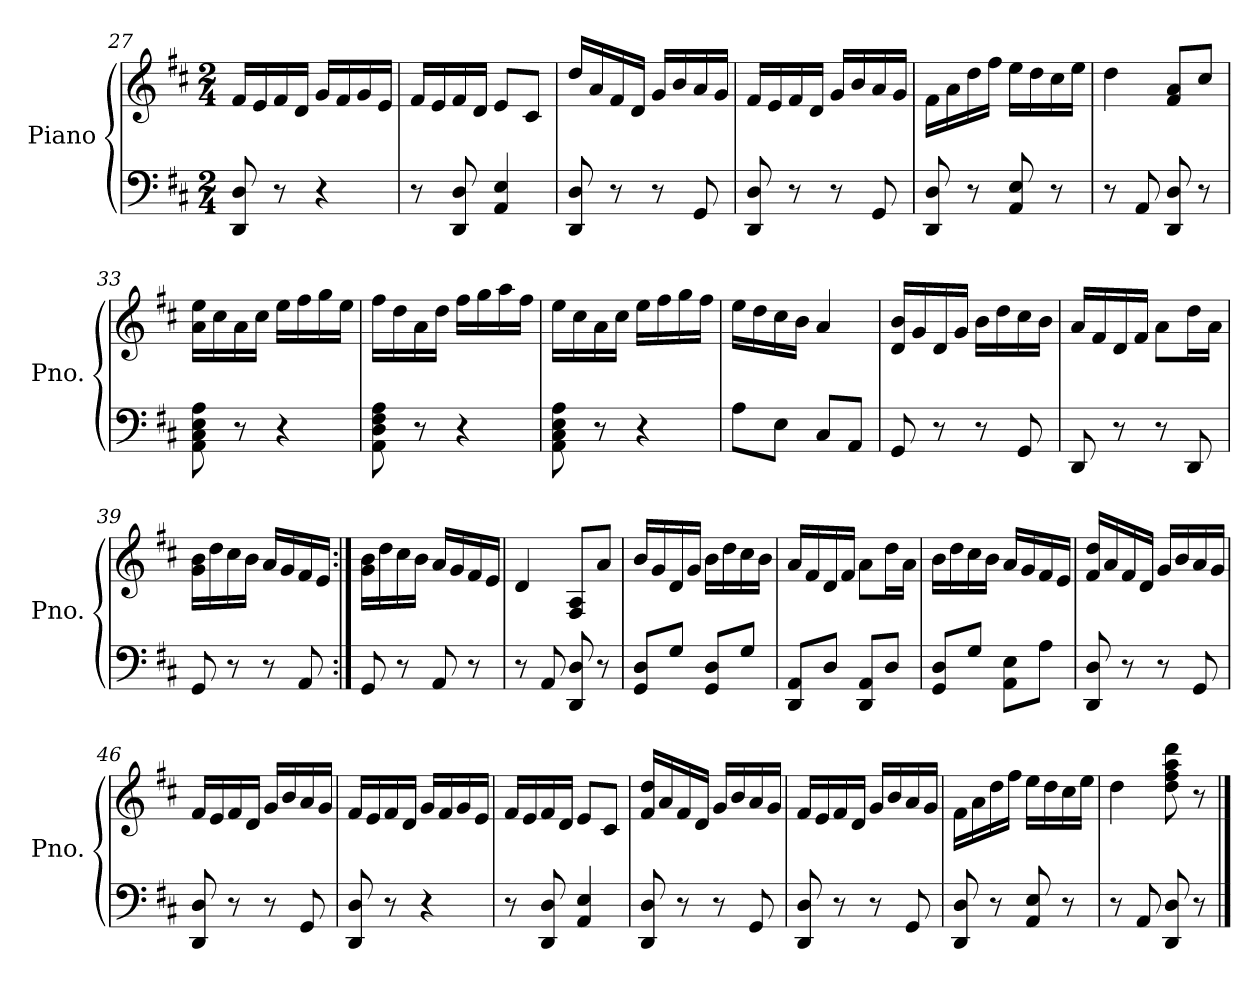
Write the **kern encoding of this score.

**kern	**kern
*part1	*part1
*staff2	*staff1
*I"Piano	*
*I'Pno.	*
*clefF4	*clefG2
*k[f#c#]	*k[f#c#]
*M2/4	*M2/4
=27	=27
8DD/ 8D/	16f#/LL
.	16e/
8r	16f#/
.	16d/JJ
4r	16g/LL
.	16f#/
.	16g/
.	16e/JJ
=28	=28
8r	16f#/LL
.	16e/
8DD/ 8D/	16f#/
.	16d/JJ
4AA/ 4E/	8e/L
.	8c#/J
=29	=29
8DD/ 8D/	16dd/LL
.	16a/
8r	16f#/
.	16d/JJ
8r	16g/LL
.	16b/
8GG/	16a/
.	16g/JJ
=30	=30
8DD/ 8D/	16f#/LL
.	16e/
8r	16f#/
.	16d/JJ
8r	16g/LL
.	16b/
8GG/	16a/
.	16g/JJ
!!LO:LB:g=z
=31	=31
8DD/ 8D/	16f#\LL
.	16a\
8r	16dd\
.	16ff#\JJ
8AA/ 8E/	16ee\LL
.	16dd\
8r	16cc#\
.	16ee\JJ
=32	=32
8r	4dd\
8AA/	.
8DD/ 8D/	8f#/ 8a/L
8r	8cc#/J
=33	=33
8AA\ 8C#\ 8E\ 8A\	16a\ 16ee\LL
.	16cc#\
8r	16a\
.	16cc#\JJ
4r	16ee\LL
.	16ff#\
.	16gg\
.	16ee\JJ
=34	=34
8AA\ 8D\ 8F#\ 8A\	16ff#\LL
.	16dd\
8r	16a\
.	16dd\JJ
4r	16ff#\LL
.	16gg\
.	16aa\
.	16ff#\JJ
=35	=35
8AA\ 8C#\ 8E\ 8A\	16ee\LL
.	16cc#\
8r	16a\
.	16cc#\JJ
4r	16ee\LL
.	16ff#\
.	16gg\
.	16ff#\JJ
!!LO:LB:g=z
=36	=36
8A\L	16ee\LL
.	16dd\
8E\J	16cc#\
.	16b\JJ
8C#/L	4a/
8AA/J	.
=37	=37
8GG/	16d/ 16b/LL
.	16g/
8r	16d/
.	16g/JJ
8r	16b\LL
.	16dd\
8GG/	16cc#\
.	16b\JJ
=38	=38
8DD/	16a/LL
.	16f#/
8r	16d/
.	16f#/JJ
8r	8a\L
8DD/	16dd\L
.	16a\JJ
=39	=39
8GG/	16g\ 16b\LL
.	16dd\
8r	16cc#\
.	16b\JJ
8r	16a/LL
.	16g/
8AA/	16f#/
.	16e/JJ
=40:|!	=40:|!
8GG/	16g\ 16b\LL
.	16dd\
8r	16cc#\
.	16b\JJ
8AA/	16a/LL
.	16g/
8r	16f#/
.	16e/JJ
!!LO:LB:g=z
=41	=41
8r	4d/
8AA/	.
8DD/ 8D/	8F#/ 8A/L
8r	8a/J
=42	=42
8GG/ 8D/L	16b/LL
.	16g/
8G/J	16d/
.	16g/JJ
8GG/ 8D/L	16b\LL
.	16dd\
8G/J	16cc#\
.	16b\JJ
=43	=43
8DD/ 8AA/L	16a/LL
.	16f#/
8D/J	16d/
.	16f#/JJ
8DD/ 8AA/L	8a\L
8D/J	16dd\L
.	16a\JJ
=44	=44
8GG/ 8D/L	16b\LL
.	16dd\
8G/J	16cc#\
.	16b\JJ
8AA\ 8E\L	16a/LL
.	16g/
8A\J	16f#/
.	16e/JJ
=45	=45
8DD/ 8D/	16f#/ 16dd/LL
.	16a/
8r	16f#/
.	16d/JJ
8r	16g/LL
.	16b/
8GG/	16a/
.	16g/JJ
!!LO:LB:g=z
=46	=46
8DD/ 8D/	16f#/LL
.	16e/
8r	16f#/
.	16d/JJ
8r	16g/LL
.	16b/
8GG/	16a/
.	16g/JJ
=47	=47
8DD/ 8D/	16f#/LL
.	16e/
8r	16f#/
.	16d/JJ
4r	16g/LL
.	16f#/
.	16g/
.	16e/JJ
=48	=48
8r	16f#/LL
.	16e/
8DD/ 8D/	16f#/
.	16d/JJ
4AA/ 4E/	8e/L
.	8c#/J
=49	=49
8DD/ 8D/	16f#/ 16dd/LL
.	16a/
8r	16f#/
.	16d/JJ
8r	16g/LL
.	16b/
8GG/	16a/
.	16g/JJ
=50	=50
8DD/ 8D/	16f#/LL
.	16e/
8r	16f#/
.	16d/JJ
8r	16g/LL
.	16b/
8GG/	16a/
.	16g/JJ
!!LO:LB:g=z
=51	=51
8DD/ 8D/	16f#\LL
.	16a\
8r	16dd\
.	16ff#\JJ
8AA/ 8E/	16ee\LL
.	16dd\
8r	16cc#\
.	16ee\JJ
=52	=52
8r	4dd\
8AA/	.
8DD/ 8D/	8dd\ 8ff#\ 8aa\ 8ddd\
8r	8r
==	==
*-	*-
